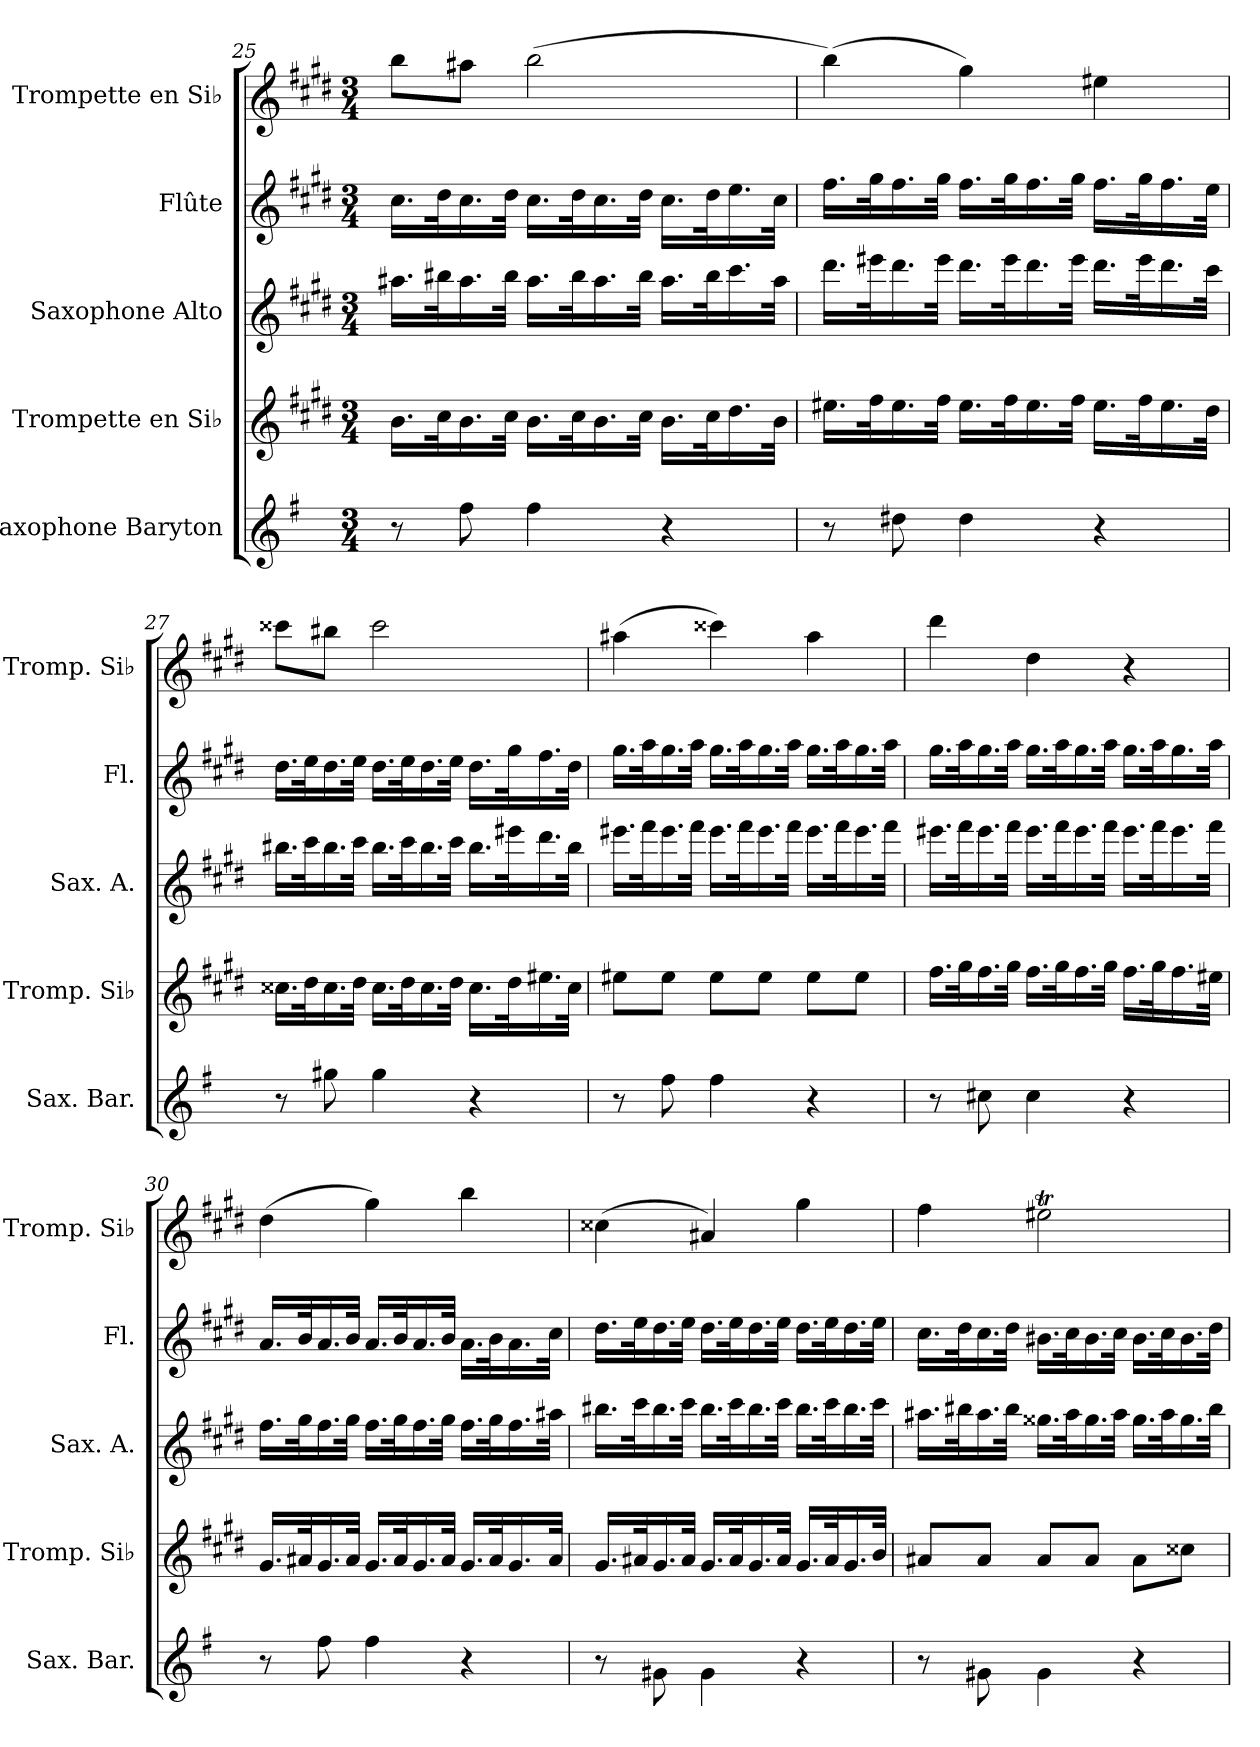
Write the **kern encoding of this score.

**kern	**kern	**kern	**kern	**kern
*part5	*part4	*part3	*part2	*part1
*staff5	*staff4	*staff3	*staff2	*staff1
*I"Saxophone Baryton	*I"Trompette en Si♭	*I"Saxophone Alto	*I"Flûte	*I"Trompette en Si♭
*I'Sax. Bar.	*I'Tromp. Si♭	*I'Sax. A.	*I'Fl.	*I'Tromp. Si♭
!!LO:PB:g=z
*clefG2	*clefG2	*clefG2	*clefG2	*clefG2
*ITrd12c21	*ITrd1c2	*ITrd5c9	*	*ITrd1c2
*k[f#]	*k[f#c#]	*k[f#]	*k[f#c#g#d#]	*k[f#c#]
*M3/4	*M3/4	*M3/4	*M3/4	*M3/4
=25	=25	=25	=25	=25
8r	16.a\LL	16.cc#X\LL	16.cc#\LL	8aa\L
.	32b\K	32dd#X\K	32dd#\K	.
8f#\	16.a\	16.cc#\	16.cc#\	8gg#X\J
.	32b\JJk	32dd#\JJk	32dd#\JJk	.
4f#\	16.a\LL	16.cc#\LL	16.cc#\LL	(>2aa\
.	32b\K	32dd#\K	32dd#\K	.
.	16.a\	16.cc#\	16.cc#\	.
.	32b\JJk	32dd#\JJk	32dd#\JJk	.
4r	16.a\LL	16.cc#\LL	16.cc#\LL	.
.	32b\K	32dd#\K	32dd#\K	.
.	16.cc#\	16.ee\	16.ee\	.
.	32a\JJk	32cc#\JJk	32cc#\JJk	.
=26	=26	=26	=26	=26
8r	16.dd#X\LL	16.ff#\LL	16.ff#\LL	(>4aa\)
.	32ee\K	32gg#X\K	32gg#\K	.
8d#X\	16.dd#\	16.ff#\	16.ff#\	.
.	32ee\JJk	32gg#\JJk	32gg#\JJk	.
4d#\	16.dd#\LL	16.ff#\LL	16.ff#\LL	4ff#\)
.	32ee\K	32gg#\K	32gg#\K	.
.	16.dd#\	16.ff#\	16.ff#\	.
.	32ee\JJk	32gg#\JJk	32gg#\JJk	.
4r	16.dd#\LL	16.ff#\LL	16.ff#\LL	4dd#X\
.	32ee\K	32gg#\K	32gg#\K	.
.	16.dd#\	16.ff#\	16.ff#\	.
.	32cc#\JJk	32ee\JJk	32ee\JJk	.
!!LO:LB:g=z
=27	=27	=27	=27	=27
8r	16.b#X\LL	16.dd#X\LL	16.dd#\LL	8bb#X\L
.	32cc#\K	32ee\K	32ee\K	.
8g#X\	16.b#\	16.dd#\	16.dd#\	8aa#X\J
.	32cc#\JJk	32ee\JJk	32ee\JJk	.
4g#\	16.b#\LL	16.dd#\LL	16.dd#\LL	2bb#\
.	32cc#\K	32ee\K	32ee\K	.
.	16.b#\	16.dd#\	16.dd#\	.
.	32cc#\JJk	32ee\JJk	32ee\JJk	.
4r	16.b#\LL	16.dd#\LL	16.dd#\LL	.
.	32cc#\K	32gg#X\K	32gg#\K	.
.	16.dd#X\	16.ff#\	16.ff#\	.
.	32b#\JJk	32dd#\JJk	32dd#\JJk	.
=28	=28	=28	=28	=28
8r	8dd#X\L	16.gg#X\LL	16.gg#\LL	(>4gg#X\
.	.	32aa\K	32aa\K	.
8f#\	8dd#\J	16.gg#\	16.gg#\	.
.	.	32aa\JJk	32aa\JJk	.
4f#\	8dd#\L	16.gg#\LL	16.gg#\LL	4bb#X\)
.	.	32aa\K	32aa\K	.
.	8dd#\J	16.gg#\	16.gg#\	.
.	.	32aa\JJk	32aa\JJk	.
4r	8dd#\L	16.gg#\LL	16.gg#\LL	4gg#\
.	.	32aa\K	32aa\K	.
.	8dd#\J	16.gg#\	16.gg#\	.
.	.	32aa\JJk	32aa\JJk	.
!!LO:PB:g=z
=29	=29	=29	=29	=29
8r	16.ee\LL	16.gg#X\LL	16.gg#\LL	4ccc#\
.	32ff#\K	32aa\K	32aa\K	.
8c#X\	16.ee\	16.gg#\	16.gg#\	.
.	32ff#\JJk	32aa\JJk	32aa\JJk	.
4c#\	16.ee\LL	16.gg#\LL	16.gg#\LL	4cc#\
.	32ff#\K	32aa\K	32aa\K	.
.	16.ee\	16.gg#\	16.gg#\	.
.	32ff#\JJk	32aa\JJk	32aa\JJk	.
4r	16.ee\LL	16.gg#\LL	16.gg#\LL	4r
.	32ff#\K	32aa\K	32aa\K	.
.	16.ee\	16.gg#\	16.gg#\	.
.	32dd#X\JJk	32aa\JJk	32aa\JJk	.
=30	=30	=30	=30	=30
8r	16.f#/LL	16.a\LL	16.a/LL	(>4cc#\
.	32g#X/K	32b\K	32b/K	.
8f#\	16.f#/	16.a\	16.a/	.
.	32g#/JJk	32b\JJk	32b/JJk	.
4f#\	16.f#/LL	16.a\LL	16.a/LL	4ff#\)
.	32g#/K	32b\K	32b/K	.
.	16.f#/	16.a\	16.a/	.
.	32g#/JJk	32b\JJk	32b/JJk	.
4r	16.f#/LL	16.a\LL	16.a\LL	4aa\
.	32g#/K	32b\K	32b\K	.
.	16.f#/	16.a\	16.a\	.
.	32g#/JJk	32cc#X\JJk	32cc#\JJk	.
!!LO:LB:g=z
=31	=31	=31	=31	=31
8r	16.f#/LL	16.dd#X\LL	16.dd#\LL	(>4b#X\
.	32g#X/K	32ee\K	32ee\K	.
8G#X\	16.f#/	16.dd#\	16.dd#\	.
.	32g#/JJk	32ee\JJk	32ee\JJk	.
4G#\	16.f#/LL	16.dd#\LL	16.dd#\LL	4g#X/)
.	32g#/K	32ee\K	32ee\K	.
.	16.f#/	16.dd#\	16.dd#\	.
.	32g#/JJk	32ee\JJk	32ee\JJk	.
4r	16.f#/LL	16.dd#\LL	16.dd#\LL	4ff#\
.	32g#/K	32ee\K	32ee\K	.
.	16.f#/	16.dd#\	16.dd#\	.
.	32a/JJk	32ee\JJk	32ee\JJk	.
=32	=32	=32	=32	=32
8r	8g#X/L	16.cc#X\LL	16.cc#\LL	4ee\
.	.	32dd#X\K	32dd#\K	.
8G#X\	8g#/J	16.cc#\	16.cc#\	.
.	.	32dd#\JJk	32dd#\JJk	.
4G#\	8g#/L	16.b#X\LL	16.b#X\LL	2dd#Xt\
.	.	32cc#\K	32cc#\K	.
.	8g#/J	16.b#\	16.b#\	.
.	.	32cc#\JJk	32cc#\JJk	.
4r	8g#\L	16.b#\LL	16.b#\LL	.
.	.	32cc#\K	32cc#\K	.
.	8b#X\J	16.b#\	16.b#\	.
.	.	32dd#\JJk	32dd#\JJk	.
=	=	=	=	=
*-	*-	*-	*-	*-
